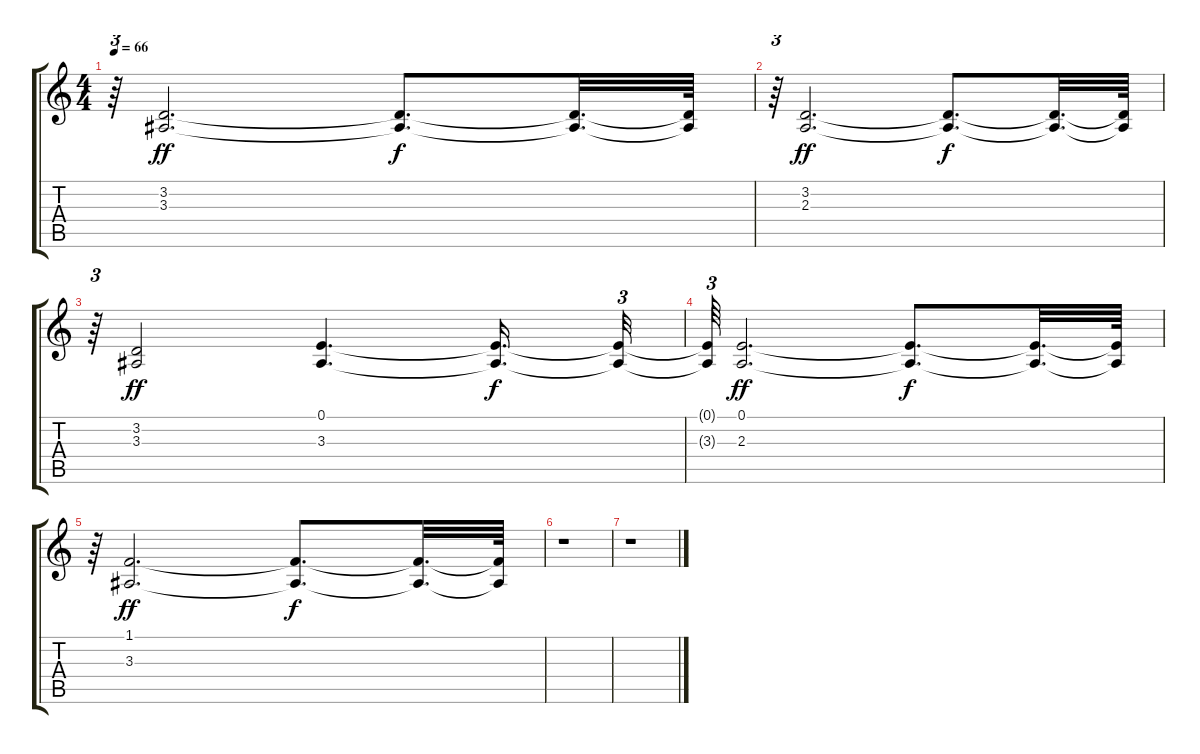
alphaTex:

\track "" {instrument tremolostrings}
\staff {score tabs}
\tuning (E4 B3 G3 D3 A2 E2) {hide}
\ts (4 4)
\tempo 66
\clef g2
\ks c
r.64{tu (3 2) dy f} (3.2 3.3).2{d dy ff} (3.2{t} 3.3{t}).8{d dy f} (3.2{t} 3.3{t}).32{d} (3.2{t} 3.3{t}).64 |
r.64{tu (3 2)} (3.2 2.3).2{d dy ff} (3.2{t} 2.3{t}).8{d dy f} (3.2{t} 2.3{t}).32{d} (3.2{t} 2.3{t}).64 |
r.64{tu (3 2)} (3.2 3.3).2{dy ff} (0.1 3.3).4{d} (0.1{t} 3.3{t}).16{d dy f} (0.1{t} 3.3{t}).32{tu (3 2)} |
(0.1{t} 3.3{t}).64{tu (3 2)} (0.1 2.3).2{d dy ff} (0.1{t} 2.3{t}).8{d dy f} (0.1{t} 2.3{t}).32{d} (0.1{t} 2.3{t}).64 |
r.64{tu (3 2)} (1.1 3.3).2{d dy ff} (1.1{t} 3.3{t}).8{d dy f} (1.1{t} 3.3{t}).32{d} (1.1{t} 3.3{t}).64 |
r.1 |
r.1
